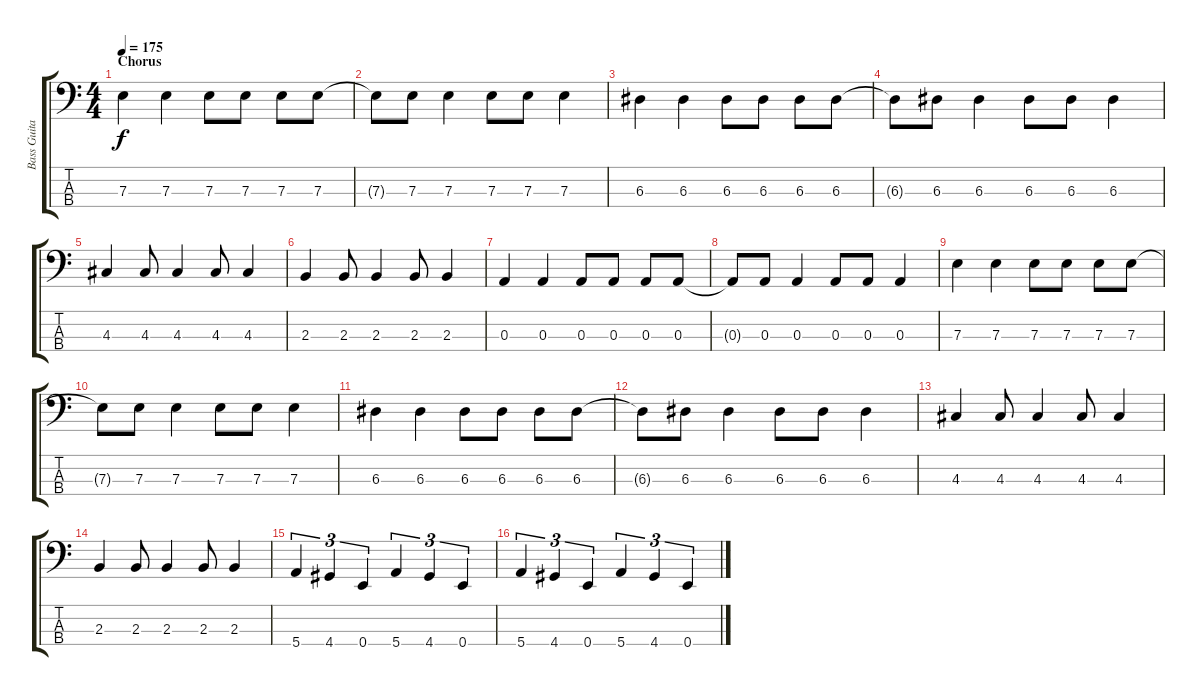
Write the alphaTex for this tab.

\track ("Bass Guitar" "Bass Guita") {instrument electricbassfinger}
\staff {score tabs}
\tuning (G2 D2 A1 E1) {hide}
\ts (4 4)
\section ("" "Chorus")
\tempo 175
\clef f4
\ks c
7.3.4{dy f} 7.3.4 7.3.8 7.3.8 7.3.8 7.3.8 |
7.3{t}.8 7.3.8 7.3.4 7.3.8 7.3.8 7.3.4 |
6.3.4 6.3.4 6.3.8 6.3.8 6.3.8 6.3.8 |
6.3{t}.8 6.3.8 6.3.4 6.3.8 6.3.8 6.3.4 |
4.3.4 4.3.8 4.3.4 4.3.8 4.3.4 |
2.3.4 2.3.8 2.3.4 2.3.8 2.3.4 |
0.3.4 0.3.4 0.3.8 0.3.8 0.3.8 0.3.8 |
0.3{t}.8 0.3.8 0.3.4 0.3.8 0.3.8 0.3.4 |
7.3.4 7.3.4 7.3.8 7.3.8 7.3.8 7.3.8 |
7.3{t}.8 7.3.8 7.3.4 7.3.8 7.3.8 7.3.4 |
6.3.4 6.3.4 6.3.8 6.3.8 6.3.8 6.3.8 |
6.3{t}.8 6.3.8 6.3.4 6.3.8 6.3.8 6.3.4 |
4.3.4 4.3.8 4.3.4 4.3.8 4.3.4 |
2.3.4 2.3.8 2.3.4 2.3.8 2.3.4 |
5.4.4{tu (3 2)} 4.4.4{tu (3 2)} 0.4.4{tu (3 2)} 5.4.4{tu (3 2)} 4.4.4{tu (3 2)} 0.4.4{tu (3 2)} |
5.4.4{tu (3 2)} 4.4.4{tu (3 2)} 0.4.4{tu (3 2)} 5.4.4{tu (3 2)} 4.4.4{tu (3 2)} 0.4.4{tu (3 2)}
